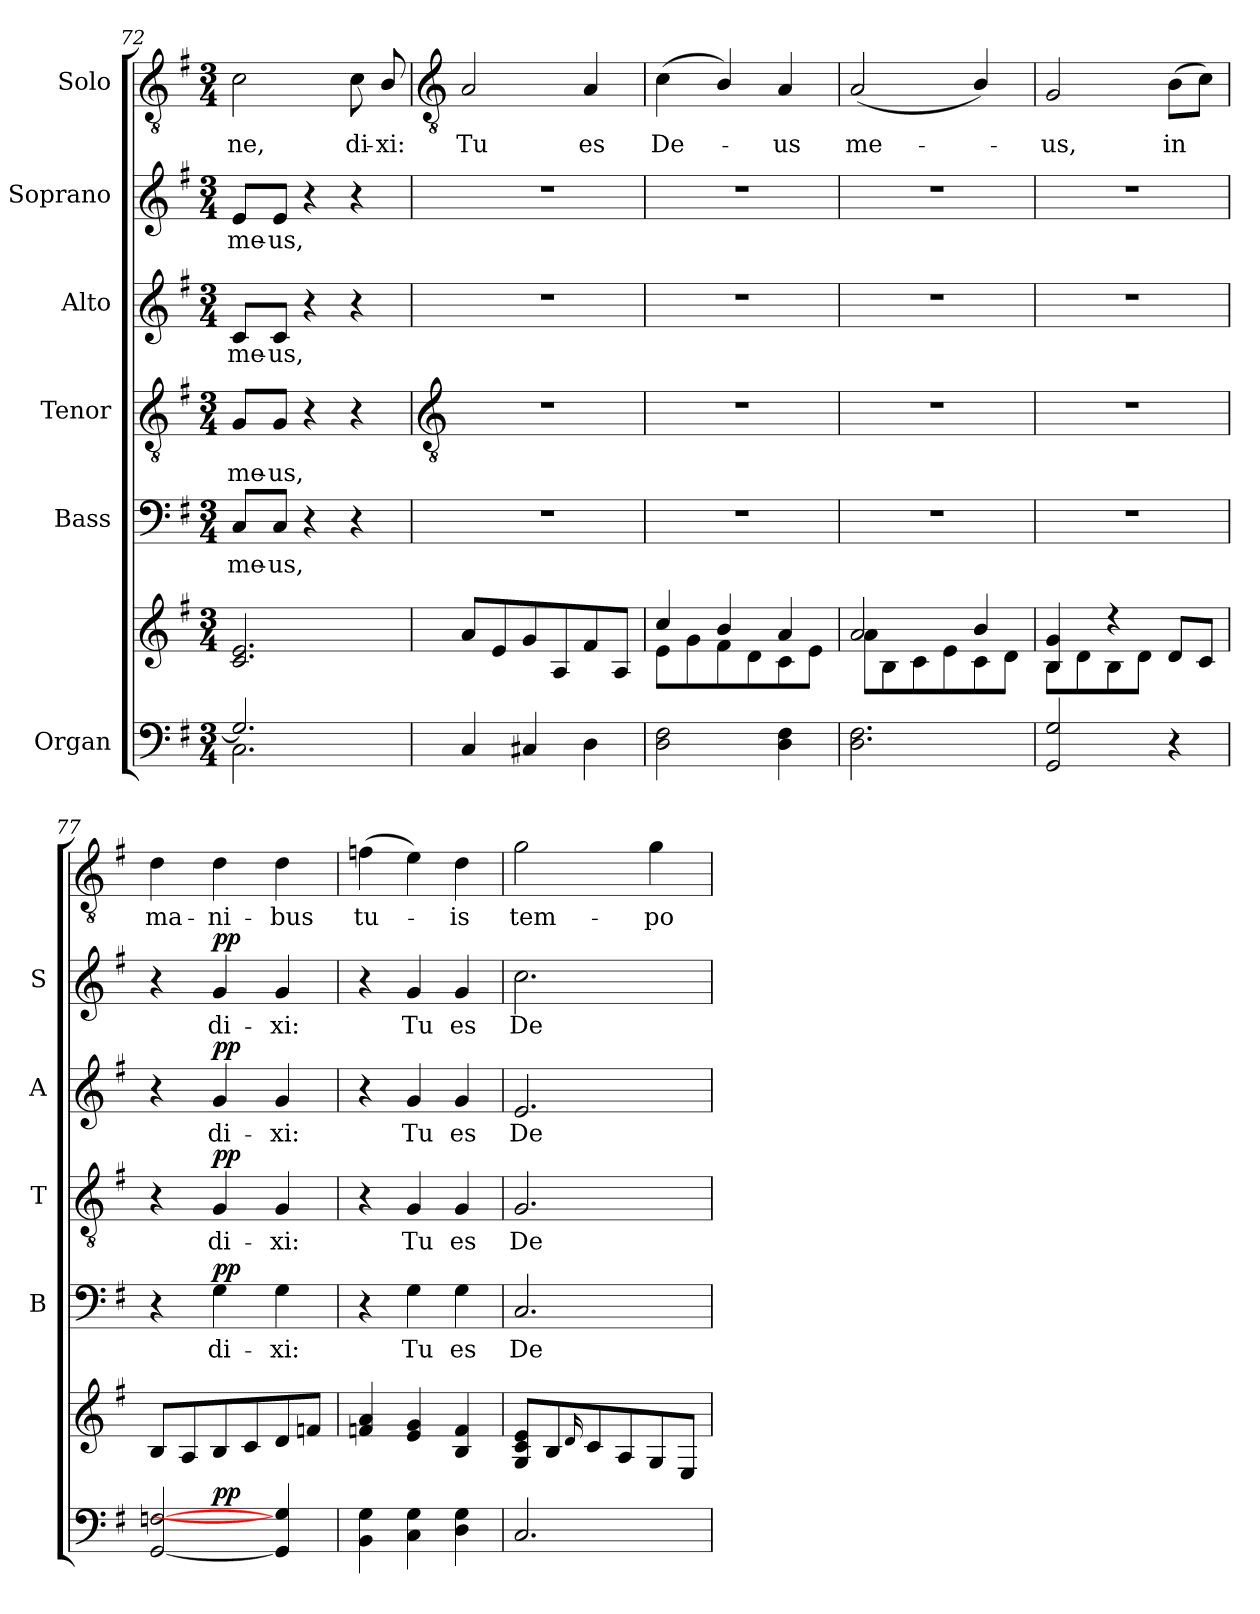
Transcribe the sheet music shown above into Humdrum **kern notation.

**kern	**kern	**dynam	**kern	**text	**dynam	**kern	**text	**dynam	**kern	**text	**dynam	**kern	**text	**dynam	**kern	**text
*part6	*part6	*part6	*part5	*part5	*part5	*part4	*part4	*part4	*part3	*part3	*part3	*part2	*part2	*part2	*part1	*part1
*staff7	*staff6	*staff6/7	*staff5	*staff5	*staff5	*staff4	*staff4	*staff4	*staff3	*staff3	*staff3	*staff2	*staff2	*staff2	*staff1	*staff1
*I"Organ	*	*	*I"Bass	*	*	*I"Tenor	*	*	*I"Alto	*	*	*I"Soprano	*	*	*I"Solo	*
*	*	*	*I'B	*	*	*I'T	*	*	*I'A	*	*	*I'S	*	*	*	*
*clefF4	*clefG2	*	*clefF4	*	*	*clefGv2	*	*	*clefG2	*	*	*clefG2	*	*	*clefGv2	*
*k[f#]	*k[f#]	*	*k[f#]	*	*	*k[f#]	*	*	*k[f#]	*	*	*k[f#]	*	*	*k[f#]	*
*G:	*G:	*	*G:	*	*	*G:	*	*	*G:	*	*	*G:	*	*	*G:	*
*M3/4	*M3/4	*	*M3/4	*	*	*M3/4	*	*	*M3/4	*	*	*M3/4	*	*	*M3/4	*
=72	=72	=72	=72	=72	=72	=72	=72	=72	=72	=72	=72	=72	=72	=72	=72	=72
*^	*^	*	*	*	*	*	*	*	*	*	*	*	*	*	*	*
!	!	!	!LO:N:vis=1	!	!	!LO:LY:b	!	!	!LO:LY:b	!	!	!LO:LY:b	!	!	!LO:LY:b	!	!	!LO:LY:b
2.G/]	2.C\	2.c/ 2.e/	2.ryy	.	8C/L	me-	.	8G/L	me-	.	8c/L	me-	.	8e/L	me-	.	2c	-ne,
!	!	!	!	!	!	!LO:LY:b	!	!	!LO:LY:b	!	!	!LO:LY:b	!	!	!LO:LY:b	!	!	!
.	.	.	.	.	8C/J	-us,	.	8G/J	-us,	.	8c/J	-us,	.	8e/J	-us,	.	.	.
.	.	.	.	.	4r	.	.	4r	.	.	4r	.	.	4r	.	.	.	.
!	!	!	!	!	!	!	!	!	!	!	!	!	!	!	!	!	!	!LO:LY:b
.	.	.	.	.	4r	.	.	4r	.	.	4r	.	.	4r	.	.	8c	di-
!	!	!	!	!	!	!	!	!	!	!	!	!	!	!	!	!	!	!LO:LY:b
.	.	.	.	.	.	.	.	.	.	.	.	.	.	.	.	.	8B/	-xi:
*v	*v	*	*	*	*	*	*	*	*	*	*	*	*	*	*	*	*	*
!!LO:LB:g=z
=73	=73	=73	=73	=73	=73	=73	=73	=73	=73	=73	=73	=73	=73	=73	=73	=73	=73
*	*	*	*	*	*	*	*clefGv2	*	*	*	*	*	*	*	*	*clefGv2	*
!	!	!LO:N:vis=1	!	!LO:N:vis=1	!	!	!LO:N:vis=1	!	!	!LO:N:vis=1	!	!	!LO:N:vis=1	!	!	!	!LO:LY:b
4C	8aL	2.ryy	.	2.r	.	.	2.r	.	.	2.r	.	.	2.r	.	.	2A	Tu
.	8e	.	.	.	.	.	.	.	.	.	.	.	.	.	.	.	.
4C#X	8g	.	.	.	.	.	.	.	.	.	.	.	.	.	.	.	.
.	8A	.	.	.	.	.	.	.	.	.	.	.	.	.	.	.	.
!	!	!	!	!	!	!	!	!	!	!	!	!	!	!	!	!	!LO:LY:b
4D	8f#	.	.	.	.	.	.	.	.	.	.	.	.	.	.	4A	es
.	8AJ	.	.	.	.	.	.	.	.	.	.	.	.	.	.	.	.
=74	=74	=74	=74	=74	=74	=74	=74	=74	=74	=74	=74	=74	=74	=74	=74	=74	=74
!	!	!	!	!LO:N:vis=1	!	!	!LO:N:vis=1	!	!	!LO:N:vis=1	!	!	!LO:N:vis=1	!	!	!	!LO:LY:b
2D 2F#	4cc/	8e\L	.	2.r	.	.	2.r	.	.	2.r	.	.	2.r	.	.	(<4c	De-
.	.	8g\	.	.	.	.	.	.	.	.	.	.	.	.	.	.	.
.	4b/	8f#\	.	.	.	.	.	.	.	.	.	.	.	.	.	4B/)	.
.	.	8d\	.	.	.	.	.	.	.	.	.	.	.	.	.	.	.
!	!	!	!	!	!	!	!	!	!	!	!	!	!	!	!	!	!LO:LY:b
4D 4F#	4a	8c\	.	.	.	.	.	.	.	.	.	.	.	.	.	4A	us
.	.	8e\J	.	.	.	.	.	.	.	.	.	.	.	.	.	.	.
=75	=75	=75	=75	=75	=75	=75	=75	=75	=75	=75	=75	=75	=75	=75	=75	=75	=75
!	!	!	!	!LO:N:vis=1	!	!	!LO:N:vis=1	!	!	!LO:N:vis=1	!	!	!LO:N:vis=1	!	!	!	!LO:LY:b
2.D 2.F#	2a	8a\L	.	2.r	.	.	2.r	.	.	2.r	.	.	2.r	.	.	(<2A	me-
.	.	8B\	.	.	.	.	.	.	.	.	.	.	.	.	.	.	.
.	.	8c\	.	.	.	.	.	.	.	.	.	.	.	.	.	.	.
.	.	8e\	.	.	.	.	.	.	.	.	.	.	.	.	.	.	.
.	4b/	8c\	.	.	.	.	.	.	.	.	.	.	.	.	.	4B/)	.
.	.	8d\J	.	.	.	.	.	.	.	.	.	.	.	.	.	.	.
=76	=76	=76	=76	=76	=76	=76	=76	=76	=76	=76	=76	=76	=76	=76	=76	=76	=76
!	!	!	!	!LO:N:vis=1	!	!	!LO:N:vis=1	!	!	!LO:N:vis=1	!	!	!LO:N:vis=1	!	!	!	!LO:LY:b
2GG 2G	4B 4g	8B\L	.	2.r	.	.	2.r	.	.	2.r	.	.	2.r	.	.	2G	us,
.	.	8d\	.	.	.	.	.	.	.	.	.	.	.	.	.	.	.
.	4r	8B\	.	.	.	.	.	.	.	.	.	.	.	.	.	.	.
.	.	8d\J	.	.	.	.	.	.	.	.	.	.	.	.	.	.	.
!	!	!	!	!	!	!	!	!	!	!	!	!	!	!	!	!	!LO:LY:b
4r	8dL	4ryy	.	.	.	.	.	.	.	.	.	.	.	.	.	(>8BL	in
.	8cJ	.	.	.	.	.	.	.	.	.	.	.	.	.	.	8cJ)	.
=77	=77	=77	=77	=77	=77	=77	=77	=77	=77	=77	=77	=77	=77	=77	=77	=77	=77
!	!	!LO:N:vis=1	!	!	!	!	!	!	!	!	!	!	!	!	!	!	!LO:LY:b
[2GG [2Fn	8BL	2.ryy	.	4r	.	.	4r	.	.	4r	.	.	4r	.	.	4d	ma-
.	8A	.	.	.	.	.	.	.	.	.	.	.	.	.	.	.	.
!	!	!	!LO:DY:b	!	!LO:LY:b	!LO:DY:b	!	!LO:LY:b	!LO:DY:b	!	!LO:LY:b	!LO:DY:b	!	!LO:LY:b	!LO:DY:b	!	!LO:LY:b
.	8B	.	pp	4G	di-	pp	4G	di-	pp	4g	di-	pp	4g	di-	pp	4d	-ni-
.	8c	.	.	.	.	.	.	.	.	.	.	.	.	.	.	.	.
!	!	!	!	!	!LO:LY:b	!	!	!LO:LY:b	!	!	!LO:LY:b	!	!	!LO:LY:b	!	!	!LO:LY:b
4GG] 4G]	8d	.	.	4G	-xi:	.	4G	-xi:	.	4g	-xi:	.	4g	-xi:	.	4d	-bus
.	8fnJ	.	.	.	.	.	.	.	.	.	.	.	.	.	.	.	.
=78	=78	=78	=78	=78	=78	=78	=78	=78	=78	=78	=78	=78	=78	=78	=78	=78	=78
!	!	!LO:N:vis=1	!	!	!	!	!	!	!	!	!	!	!	!	!	!	!LO:LY:b
4BB 4G	4fn 4a	2.ryy	.	4r	.	.	4r	.	.	4r	.	.	4r	.	.	(>4fn	tu-
!	!	!	!	!	!LO:LY:b	!	!	!LO:LY:b	!	!	!LO:LY:b	!	!	!LO:LY:b	!	!	!
4C 4G	4e 4g	.	.	4G	Tu	.	4G	Tu	.	4g	Tu	.	4g	Tu	.	4e)	.
!	!	!	!	!	!LO:LY:b	!	!	!LO:LY:b	!	!	!LO:LY:b	!	!	!LO:LY:b	!	!	!LO:LY:b
4D 4G	4B 4f	.	.	4G	es	.	4G	es	.	4g	es	.	4g	es	.	4d	is
=79	=79	=79	=79	=79	=79	=79	=79	=79	=79	=79	=79	=79	=79	=79	=79	=79	=79
!	!	!LO:N:vis=1	!	!	!LO:LY:b	!	!	!LO:LY:b	!	!	!LO:LY:b	!	!	!LO:LY:b	!	!	!LO:LY:b
2.C	8G 8c 8eL	2.ryy	.	2.C	De-	.	2.G	De-	.	2.e	De-	.	2.cc	De-	.	2g	tem-
.	8B	.	.	.	.	.	.	.	.	.	.	.	.	.	.	.	.
.	16qqdL	.	.	.	.	.	.	.	.	.	.	.	.	.	.	.	.
.	8c	.	.	.	.	.	.	.	.	.	.	.	.	.	.	.	.
.	8A	.	.	.	.	.	.	.	.	.	.	.	.	.	.	.	.
!	!	!	!	!	!	!	!	!	!	!	!	!	!	!	!	!	!LO:LY:b
.	8G	.	.	.	.	.	.	.	.	.	.	.	.	.	.	4g	-po-
.	8EJ	.	.	.	.	.	.	.	.	.	.	.	.	.	.	.	.
*	*v	*v	*	*	*	*	*	*	*	*	*	*	*	*	*	*	*
=	=	=	=	=	=	=	=	=	=	=	=	=	=	=	=	=
*-	*-	*-	*-	*-	*-	*-	*-	*-	*-	*-	*-	*-	*-	*-	*-	*-
